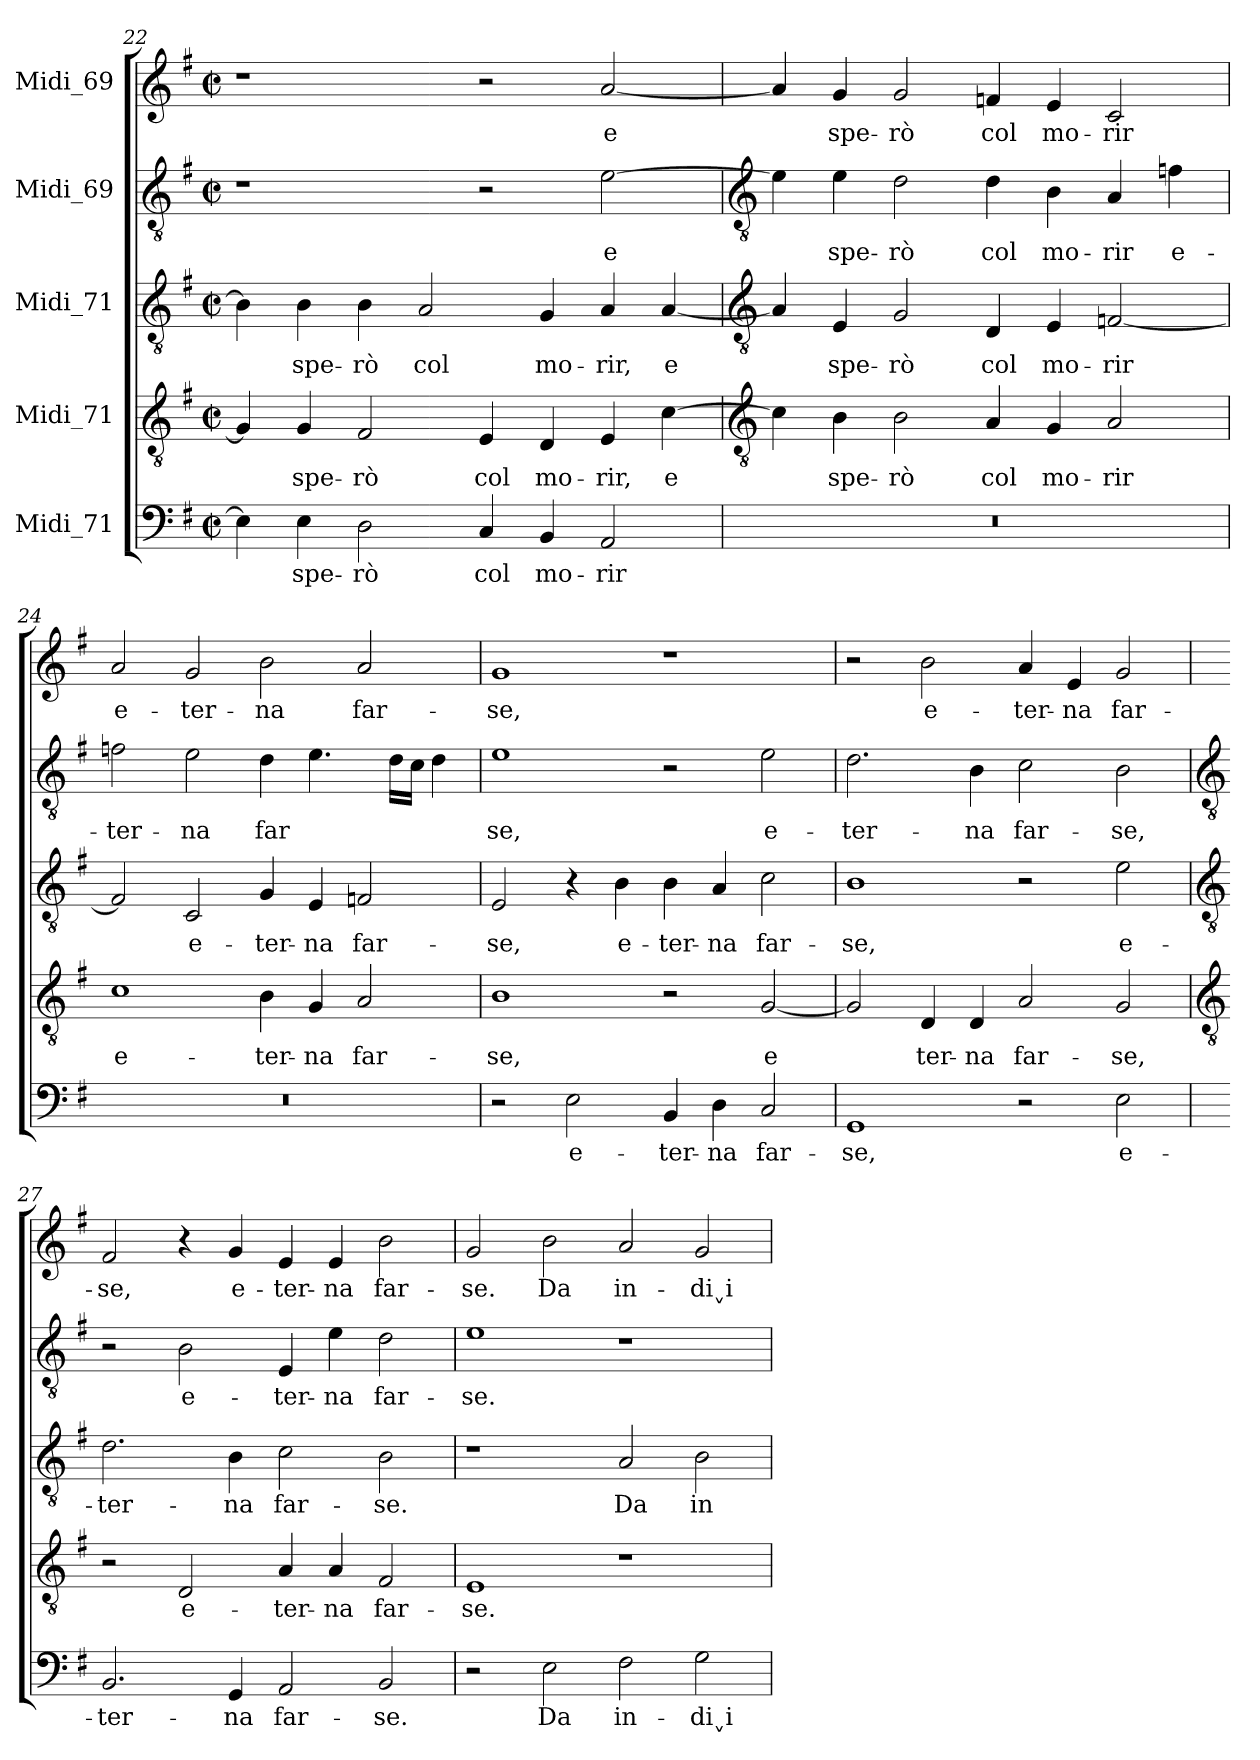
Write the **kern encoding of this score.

**kern	**text	**kern	**text	**kern	**text	**kern	**text	**kern	**text
*part5	*part5	*part4	*part4	*part3	*part3	*part2	*part2	*part1	*part1
*staff5	*staff5	*staff4	*staff4	*staff3	*staff3	*staff2	*staff2	*staff1	*staff1
*I"Midi_71	*	*I"Midi_71	*	*I"Midi_71	*	*I"Midi_69	*	*I"Midi_69	*
*clefF4	*	*clefGv2	*	*clefGv2	*	*clefGv2	*	*clefG2	*
*k[f#]	*	*k[f#]	*	*k[f#]	*	*k[f#]	*	*k[f#]	*
*G:	*	*G:	*	*G:	*	*G:	*	*G:	*
*M4/2	*	*M4/2	*	*M4/2	*	*M4/2	*	*M4/2	*
*met(c|)	*	*met(c|)	*	*met(c|)	*	*met(c|)	*	*met(c|)	*
=22	=22	=22	=22	=22	=22	=22	=22	=22	=22
4E]	.	4G]	.	4B]	.	1r	.	1r	.
!	!LO:LY:b	!	!LO:LY:b	!	!LO:LY:b	!	!	!	!
4E	spe-	4G	spe-	4B	spe-	.	.	.	.
!	!LO:LY:b	!	!LO:LY:b	!	!LO:LY:b	!	!	!	!
2D	-rò	2F#	-rò	4B	-rò	.	.	.	.
!	!	!	!	!	!LO:LY:b	!	!	!	!
.	.	.	.	2A	col	.	.	.	.
!	!LO:LY:b	!	!LO:LY:b	!	!	!	!	!	!
4C	col	4E	col	.	.	2r	.	2r	.
!	!LO:LY:b	!	!LO:LY:b	!	!LO:LY:b	!	!	!	!
4BB	mo-	4D	mo-	4G	mo-	.	.	.	.
!	!LO:LY:b	!	!LO:LY:b	!	!LO:LY:b	!	!LO:LY:b	!	!LO:LY:b
2AA	-rir	4E	-rir,	4A	-rir,	[2e	e	[2a	e
!	!	!	!LO:LY:b	!	!LO:LY:b	!	!	!	!
.	.	[4c	e	[4A	e	.	.	.	.
!!LO:LB:g=z
=23	=23	=23	=23	=23	=23	=23	=23	=23	=23
*	*	*clefGv2	*	*clefGv2	*	*clefGv2	*	*	*
0r	.	4c]	.	4A]	.	4e]	.	4a]	.
!	!	!	!LO:LY:b	!	!LO:LY:b	!	!LO:LY:b	!	!LO:LY:b
.	.	4B	spe-	4E	spe-	4e	spe-	4g	spe-
!	!	!	!LO:LY:b	!	!LO:LY:b	!	!LO:LY:b	!	!LO:LY:b
.	.	2B	-rò	2G	-rò	2d	-rò	2g	-rò
!	!	!	!LO:LY:b	!	!LO:LY:b	!	!LO:LY:b	!	!LO:LY:b
.	.	4A	col	4D	col	4d	col	4fn	col
!	!	!	!LO:LY:b	!	!LO:LY:b	!	!LO:LY:b	!	!LO:LY:b
.	.	4G	mo-	4E	mo-	4B	mo-	4e	mo-
!	!	!	!LO:LY:b	!	!LO:LY:b	!	!LO:LY:b	!	!LO:LY:b
.	.	2A	-rir	[2Fn	-rir	4A	-rir	2c	-rir
!	!	!	!	!	!	!	!LO:LY:b	!	!
.	.	.	.	.	.	4fn	e-	.	.
=24	=24	=24	=24	=24	=24	=24	=24	=24	=24
!	!	!	!LO:LY:b	!	!	!	!LO:LY:b	!	!LO:LY:b
0r	.	1c	e-	2F]	.	2fn	-ter-	2a	e-
!	!	!	!	!	!LO:LY:b	!	!LO:LY:b	!	!LO:LY:b
.	.	.	.	2C	e-	2e	-na	2g	-ter-
!	!	!	!LO:LY:b	!	!LO:LY:b	!	!LO:LY:b	!	!LO:LY:b
.	.	4B	-ter-	4G	-ter-	4d	far	2b	-na
!	!	!	!LO:LY:b	!	!LO:LY:b	!	!	!	!
.	.	4G	-na	4E	-na	4.e	.	.	.
!	!	!	!LO:LY:b	!	!LO:LY:b	!	!	!	!LO:LY:b
.	.	2A	far-	2F	far-	.	.	2a	far-
.	.	.	.	.	.	16dLL	.	.	.
.	.	.	.	.	.	16cJJ	.	.	.
.	.	.	.	.	.	4d	.	.	.
=25	=25	=25	=25	=25	=25	=25	=25	=25	=25
!	!	!	!LO:LY:b	!	!LO:LY:b	!	!LO:LY:b	!	!LO:LY:b
2r	.	1B	-se,	2E	-se,	1e	se,	1g	-se,
!	!LO:LY:b	!	!	!	!	!	!	!	!
2E	e-	.	.	4r	.	.	.	.	.
!	!	!	!	!	!LO:LY:b	!	!	!	!
.	.	.	.	4B	e-	.	.	.	.
!	!LO:LY:b	!	!	!	!LO:LY:b	!	!	!	!
4BB	-ter-	2r	.	4B	-ter-	2r	.	1r	.
!	!LO:LY:b	!	!	!	!LO:LY:b	!	!	!	!
4D	-na	.	.	4A	-na	.	.	.	.
!	!LO:LY:b	!	!LO:LY:b	!	!LO:LY:b	!	!LO:LY:b	!	!
2C	far-	[2G	e	2c	far-	2e	e-	.	.
=26	=26	=26	=26	=26	=26	=26	=26	=26	=26
!	!LO:LY:b	!	!	!	!LO:LY:b	!	!LO:LY:b	!	!
1GG	-se,	2G]	.	1B	-se,	2.d	-ter-	2r	.
!	!	!	!LO:LY:b	!	!	!	!	!	!LO:LY:b
.	.	4D	ter-	.	.	.	.	2b	e-
!	!	!	!LO:LY:b	!	!	!	!LO:LY:b	!	!
.	.	4D	-na	.	.	4B	-na	.	.
!	!	!	!LO:LY:b	!	!	!	!LO:LY:b	!	!LO:LY:b
2r	.	2A	far-	2r	.	2c	far-	4a	-ter-
!	!	!	!	!	!	!	!	!	!LO:LY:b
.	.	.	.	.	.	.	.	4e	-na
!	!LO:LY:b	!	!LO:LY:b	!	!LO:LY:b	!	!LO:LY:b	!	!LO:LY:b
2E	e-	2G	-se,	2e	e-	2B	-se,	2g	far-
!!LO:LB:g=z
=27	=27	=27	=27	=27	=27	=27	=27	=27	=27
*	*	*clefGv2	*	*clefGv2	*	*clefGv2	*	*	*
!	!LO:LY:b	!	!	!	!LO:LY:b	!	!	!	!LO:LY:b
2.BB	-ter-	2r	.	2.d	-ter-	2r	.	2f#	-se,
!	!	!	!LO:LY:b	!	!	!	!LO:LY:b	!	!
.	.	2D	e-	.	.	2B	e-	4r	.
!	!LO:LY:b	!	!	!	!LO:LY:b	!	!	!	!LO:LY:b
4GG	-na	.	.	4B	-na	.	.	4g	e-
!	!LO:LY:b	!	!LO:LY:b	!	!LO:LY:b	!	!LO:LY:b	!	!LO:LY:b
2AA	far-	4A	-ter-	2c	far-	4E	-ter-	4e	-ter-
!	!	!	!LO:LY:b	!	!	!	!LO:LY:b	!	!LO:LY:b
.	.	4A	-na	.	.	4e	-na	4e	-na
!	!LO:LY:b	!	!LO:LY:b	!	!LO:LY:b	!	!LO:LY:b	!	!LO:LY:b
2BB	-se.	2F#	far-	2B	-se.	2d	far-	2b	far-
=28	=28	=28	=28	=28	=28	=28	=28	=28	=28
!	!	!	!LO:LY:b	!	!	!	!LO:LY:b	!	!LO:LY:b
2r	.	1E	-se.	1r	.	1e	-se.	2g	-se.
!	!LO:LY:b	!	!	!	!	!	!	!	!LO:LY:b
2E	Da	.	.	.	.	.	.	2b	Da
!	!LO:LY:b	!	!	!	!LO:LY:b	!	!	!	!LO:LY:b
2F#	in-	1r	.	2A	Da	1r	.	2a	in-
!	!LO:LY:b	!	!	!	!LO:LY:b	!	!	!	!LO:LY:b
2G	-diˬi-	.	.	2B	in-	.	.	2g	-diˬi-
=	=	=	=	=	=	=	=	=	=
*-	*-	*-	*-	*-	*-	*-	*-	*-	*-
